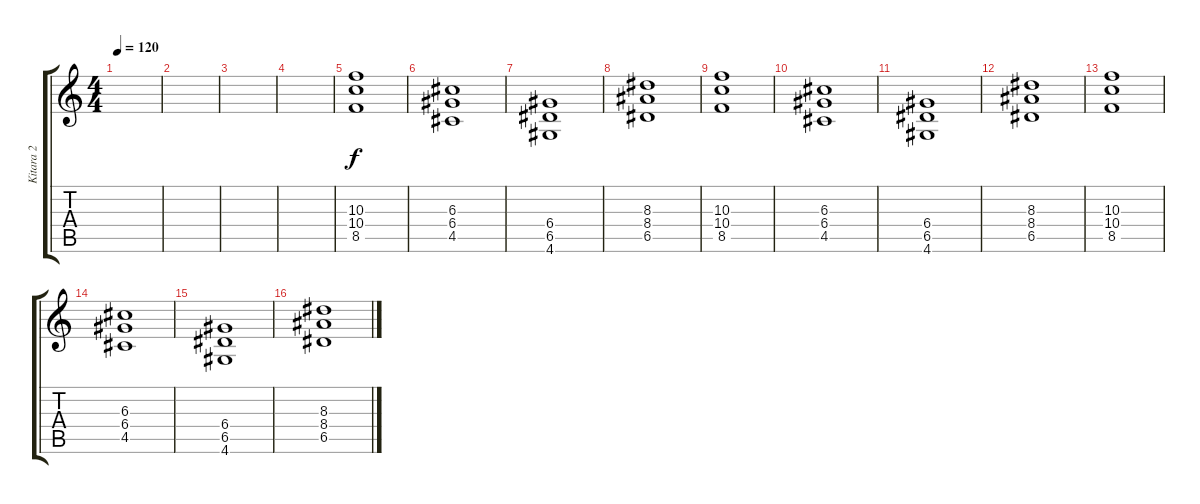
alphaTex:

\track ("Kitara 2" "Kitara 2") {instrument distortionguitar}
\staff {score tabs}
\tuning (E4 B3 G3 D3 A2 E2) {hide}
\ts (4 4)
\tempo 120
\clef g2
\ks c
|
|
|
|
(10.3 10.4 8.5).1 |
(6.3 6.4 4.5).1 |
(6.4 6.5 4.6).1 |
(8.3 8.4 6.5).1 |
(10.3 10.4 8.5).1 |
(6.3 6.4 4.5).1 |
(6.4 6.5 4.6).1 |
(8.3 8.4 6.5).1 |
(10.3 10.4 8.5).1 |
(6.3 6.4 4.5).1 |
(6.4 6.5 4.6).1 |
(8.3 8.4 6.5).1
